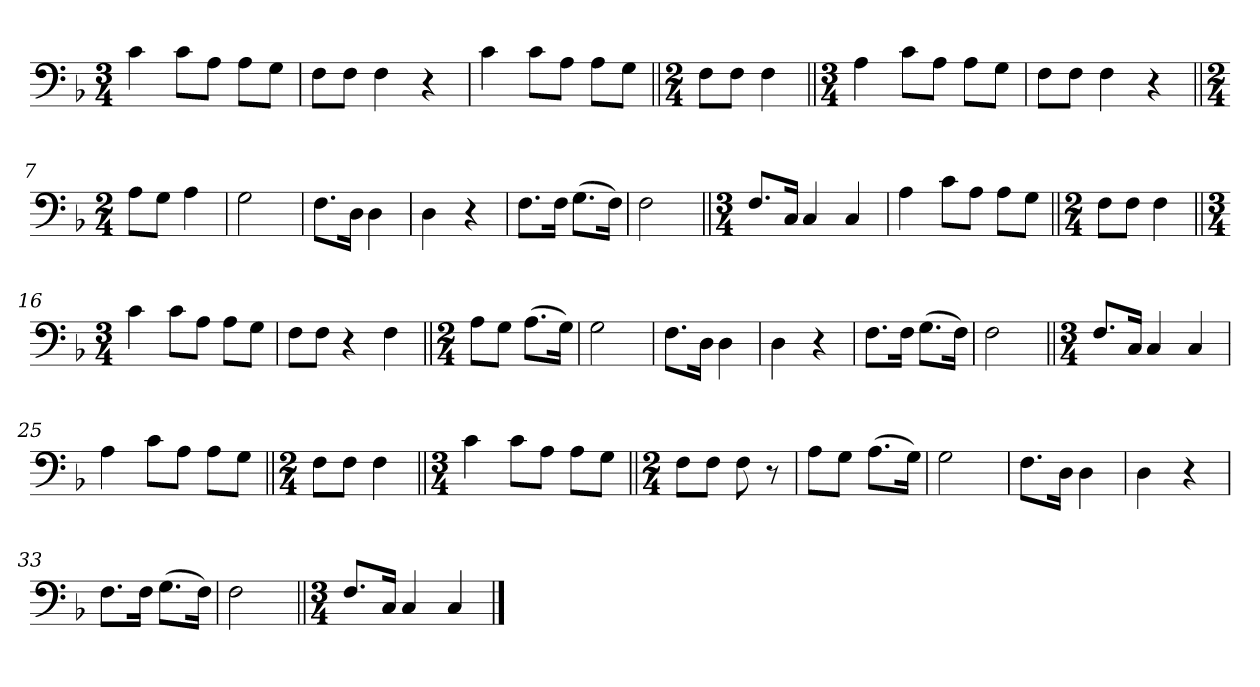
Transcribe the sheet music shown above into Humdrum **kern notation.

**kern
*part1
*staff1
*clefF4
*k[b-]
*M3/4
=1
4c\
8c\L
8A\J
8A\L
8G\J
=2
8F\L
8F\J
4F\
4r
=3
4c\
8c\L
8A\J
8A\L
8G\J
=4||
*M2/4
8F\L
8F\J
4F\
=5||
*M3/4
4A\
8c\L
8A\J
8A\L
8G\J
=6
8F\L
8F\J
4F\
4r
=7||
*M2/4
8A\L
8G\J
4A\
=8
2G\
=9
8.F\L
16D\Jk
4D\
=10
4D\
4r
=11
8.F\L
16F\Jk
(8.G\L
16F\Jk)
=12
2F\
=13||
*M3/4
8.F/L
16C/Jk
4C/
4C/
=14
4A\
8c\L
8A\J
8A\L
8G\J
=15||
*M2/4
8F\L
8F\J
4F\
=16||
*M3/4
4c\
8c\L
8A\J
8A\L
8G\J
=17
8F\L
8F\J
4r
4F\
=18||
*M2/4
8A\L
8G\J
(8.A\L
16G\Jk)
=19
2G\
=20
8.F\L
16D\Jk
4D\
=21
4D\
4r
=22
8.F\L
16F\Jk
(8.G\L
16F\Jk)
=23
2F\
=24||
*M3/4
8.F/L
16C/Jk
4C/
4C/
=25
4A\
8c\L
8A\J
8A\L
8G\J
=26||
*M2/4
8F\L
8F\J
4F\
=27||
*M3/4
4c\
8c\L
8A\J
8A\L
8G\J
=28||
*M2/4
8F\L
8F\J
8F\
8r
=29
8A\L
8G\J
(8.A\L
16G\Jk)
=30
2G\
=31
8.F\L
16D\Jk
4D\
=32
4D\
4r
=33
8.F\L
16F\Jk
(8.G\L
16F\Jk)
=34
2F\
=35||
*M3/4
8.F/L
16C/Jk
4C/
4C/
==
*-
